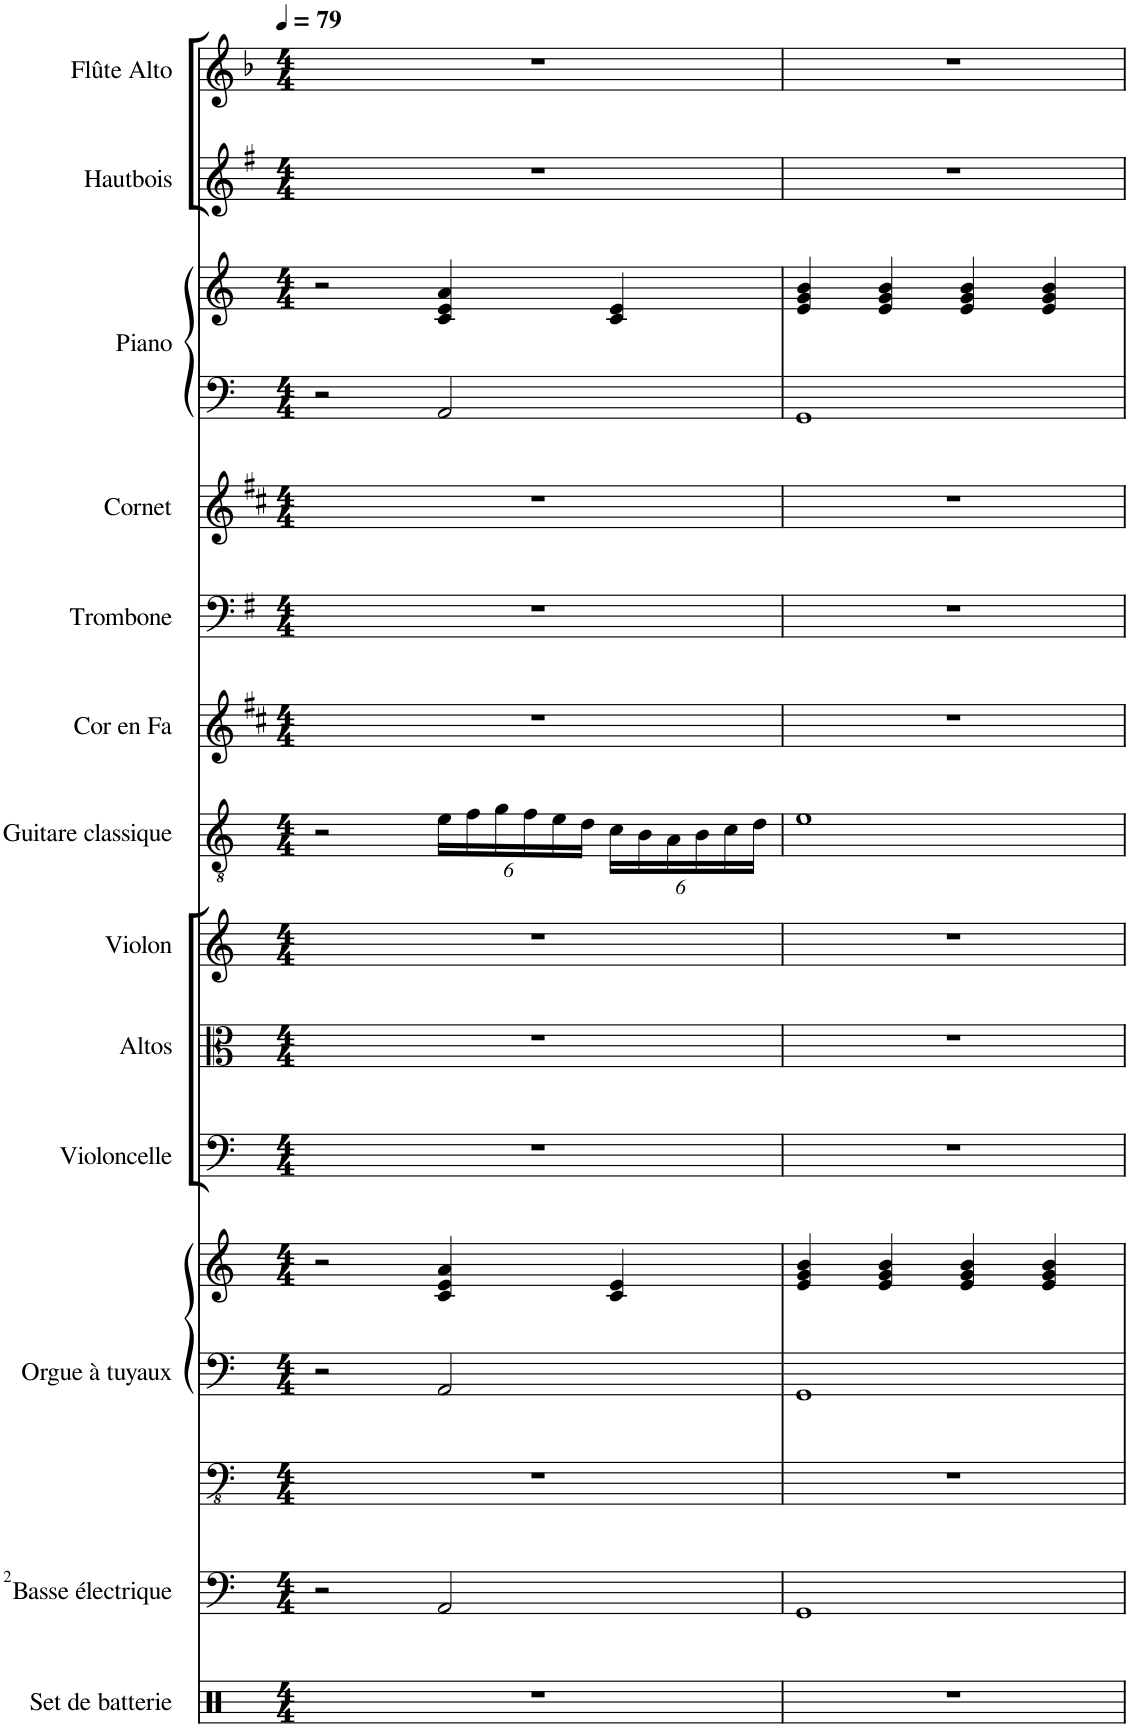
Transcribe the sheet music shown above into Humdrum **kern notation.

**kern	**kern	**kern	**kern	**kern	**kern	**kern	**kern	**kern	**kern	**kern	**kern	**kern	**kern	**kern	**kern
*part13	*part12	*part11	*part11	*part11	*part10	*part9	*part8	*part7	*part6	*part5	*part4	*part3	*part3	*part2	*part1
*staff16	*staff15	*staff14	*staff13	*staff12	*staff11	*staff10	*staff9	*staff8	*staff7	*staff6	*staff5	*staff4	*staff3	*staff2	*staff1
*I"Set de batterie	*I"Basse électrique	*I"Orgue à tuyaux	*	*	*I"Violoncelle	*I"Altos	*I"Violon	*I"Guitare classique	*I"Cor en Fa	*I"Trombone	*I"Cornet	*I"Piano	*	*I"Hautbois	*I"Flûte Alto
*I'Set de Bat.	*I'B. él.	*I'Org.	*	*	*I'Vlc	*I'Alt.	*I'Vln.	*I'Guit.	*I'Cor en Fa	*I'Tbn.	*I'Cnt.	*I'Pia.	*	*I'Htbs.	*I'Fl. A.
*clefX	*clefF4	*clefFv4	*clefF4	*clefG2	*clefF4	*clefC3	*clefG2	*clefGv2	*clefG2	*clefF4	*clefG2	*clefF4	*clefG2	*clefG2	*clefG2
*	*	*	*	*	*	*	*	*	*Trd4c7	*	*Trd1c2	*	*	*	*Trd3c5
*k[]	*k[]	*k[]	*k[]	*k[]	*k[]	*k[]	*k[]	*k[]	*k[f#c#]	*k[f#]	*k[f#c#]	*k[]	*k[]	*k[f#]	*k[b-]
*M4/4	*M4/4	*M4/4	*M4/4	*M4/4	*M4/4	*M4/4	*M4/4	*M4/4	*M4/4	*M4/4	*M4/4	*M4/4	*M4/4	*M4/4	*M4/4
*MM79	*MM79	*MM79	*MM79	*MM79	*MM79	*MM79	*MM79	*MM79	*MM79	*MM79	*MM79	*MM79	*MM79	*MM79	*MM79
=1	=1	=1	=1	=1	=1	=1	=1	=1	=1	=1	=1	=1	=1	=1	=1
1r	2r	1r	2r	2r	1r	1r	1r	2r	1r	1r	1r	2r	2r	1r	1r
*	*	*	*	*	*	*	*	*Xbrackettup	*	*	*	*	*	*	*
.	2AA/	.	2AA/	4c/ 4e/ 4a/	.	.	.	24e\LL	.	.	.	2AA/	4c/ 4e/ 4a/	.	.
.	.	.	.	.	.	.	.	24f\	.	.	.	.	.	.	.
.	.	.	.	.	.	.	.	24g\	.	.	.	.	.	.	.
.	.	.	.	.	.	.	.	24f\	.	.	.	.	.	.	.
.	.	.	.	.	.	.	.	24e\	.	.	.	.	.	.	.
.	.	.	.	.	.	.	.	24d\JJ	.	.	.	.	.	.	.
.	.	.	.	4c/ 4e/	.	.	.	24c\LL	.	.	.	.	4c/ 4e/	.	.
.	.	.	.	.	.	.	.	24B\	.	.	.	.	.	.	.
.	.	.	.	.	.	.	.	24A\	.	.	.	.	.	.	.
.	.	.	.	.	.	.	.	24B\	.	.	.	.	.	.	.
.	.	.	.	.	.	.	.	24c\	.	.	.	.	.	.	.
.	.	.	.	.	.	.	.	24d\JJ	.	.	.	.	.	.	.
=2	=2	=2	=2	=2	=2	=2	=2	=2	=2	=2	=2	=2	=2	=2	=2
1r	1GG	1r	1GG	4e/ 4g/ 4b/	1r	1r	1r	1e	1r	1r	1r	1GG	4e/ 4g/ 4b/	1r	1r
.	.	.	.	4e/ 4g/ 4b/	.	.	.	.	.	.	.	.	4e/ 4g/ 4b/	.	.
.	.	.	.	4e/ 4g/ 4b/	.	.	.	.	.	.	.	.	4e/ 4g/ 4b/	.	.
.	.	.	.	4e/ 4g/ 4b/	.	.	.	.	.	.	.	.	4e/ 4g/ 4b/	.	.
=	=	=	=	=	=	=	=	=	=	=	=	=	=	=	=
*-	*-	*-	*-	*-	*-	*-	*-	*-	*-	*-	*-	*-	*-	*-	*-
